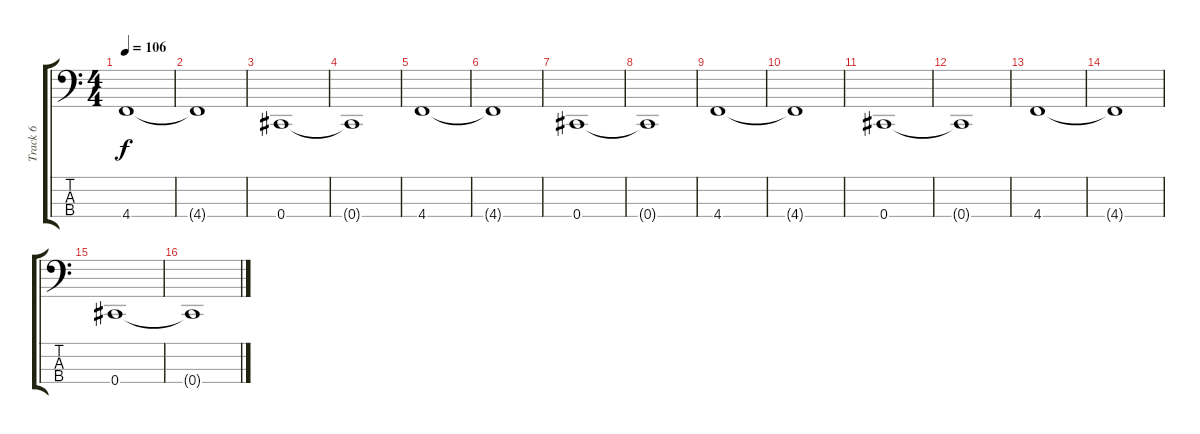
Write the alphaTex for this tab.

\track ("Track 6" "Track 6") {instrument electricbassfinger}
\staff {score tabs}
\tuning (Gb2 Db2 Ab1 Db1) {hide}
\ts (4 4)
\tempo 106
\clef f4
\ks c
4.4.1{dy f} |
4.4{t}.1 |
0.4.1 |
0.4{t}.1 |
4.4.1 |
4.4{t}.1 |
0.4.1 |
0.4{t}.1 |
4.4.1 |
4.4{t}.1 |
0.4.1 |
0.4{t}.1 |
4.4.1 |
4.4{t}.1 |
0.4.1 |
0.4{t}.1
